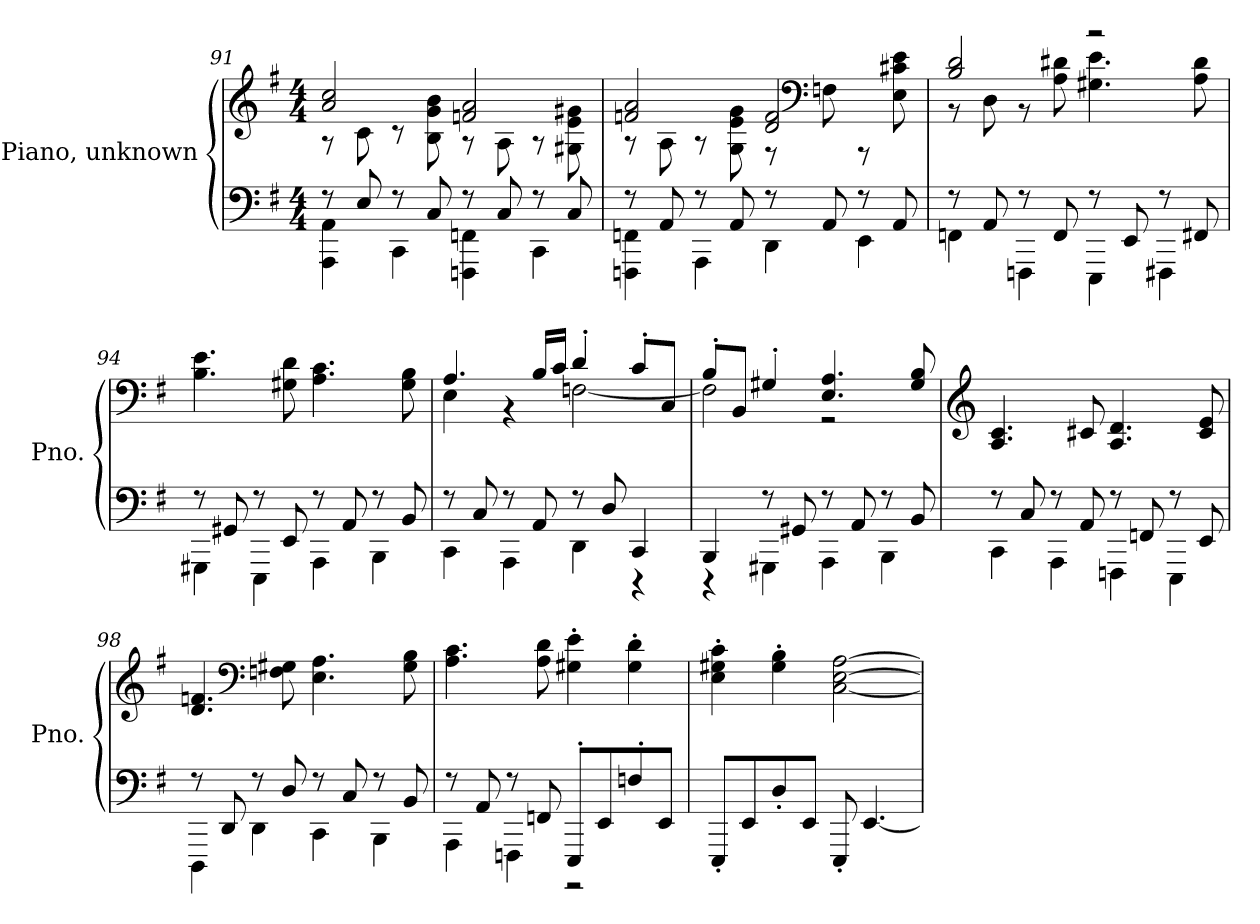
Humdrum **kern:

**kern	**kern
*part1	*part1
*staff2	*staff1
*I"Piano, unknown	*
*I'Pno.	*
!!LO:LB:g=z
*clefF4	*clefG2
*k[f#]	*k[f#]
*M4/4	*M4/4
=91	=91
*^	*^
8r	4AAA\ 4AA\	2a/ 2cc/	8r
8E/	.	.	8c\
8r	4CC\	.	8r
8C/	.	.	8B\ 8g\ 8b\
8r	4FFFn\ 4FFn\	2fn/ 2a/	8r
8C/	.	.	8A\
8r	4CC\	.	8r
8C/	.	.	8G#X\ 8e\ 8g#X\
=92	=92	=92	=92
8r	4FFFn\ 4FFn\	2fn/ 2a/	8r
8AA/	.	.	8A\
8r	4AAA\	.	8r
8AA/	.	.	8G\ 8e\ 8g\
8r	4DD\	2d/ 2f/	8r
*	*	*clefF4	*
8AA/	.	.	8Fn\
8r	4EE\	.	8r
8AA/	.	.	8E\ 8c#X\ 8e\
=93	=93	=93	=93
8r	4FFn\	2B/ 2d/	8r
8AA/	.	.	8D\
8r	4FFFn\	.	8r
8FF/	.	.	8A\ 8d#X\
8r	4EEE\	2r	4.G#X\ 4.e\
8EE/	.	.	.
8r	4FFF#X\	.	.
8FF#X/	.	.	8A\ 8d#\
*	*	*v	*v
!!LO:PB:g=z
=94	=94	=94
8r	4GGG#X\	4.B\ 4.e\
8GG#X/	.	.
8r	4EEE\	.
8EE/	.	8G#X\ 8d\
8r	4AAA\	4.A\ 4.c\
8AA/	.	.
8r	4BBB\	.
8BB/	.	8G#\ 8B\
=95	=95	=95
*	*	*^
8r	4CC\	4.A/	4E\
8C/	.	.	.
8r	4AAA\	.	4r
8AA/	.	16B/LL	.
.	.	16c/JJ	.
8r	4DD\	4d'/	[2Fn\
8D/	.	.	.
4CC/	4r	8c'/L	.
.	.	8C/J	.
=96	=96	=96	=96
4BBB/	4r	8B'/L	2F\]
.	.	8BB/J	.
8r	4GGG#X\	4G#X'/	.
8GG#X/	.	.	.
8r	4AAA\	4.E/ 4.A/	2r
8AA/	.	.	.
8r	4BBB\	.	.
8BB/	.	8G#/ 8B/	.
*	*	*v	*v
!!LO:LB:g=z
=97	=97	=97
*	*	*clefG2
8r	4CC\	4.A/ 4.c/
8C/	.	.
8r	4AAA\	.
8AA/	.	8c#X/
8r	4FFFn\	4.A/ 4.d/
8FFn/	.	.
8r	4EEE\	.
8EE/	.	8c#/ 8e/
=98	=98	=98
8r	4DDD\	4.d/ 4.fn/
8DD/	.	.
8r	4DD\	.
*	*	*clefF4
8D/	.	8Fn\ 8G#X\
8r	4CC\	4.E\ 4.A\
8C/	.	.
8r	4BBB\	.
8BB/	.	8G#\ 8B\
=99	=99	=99
8r	4AAA\	4.A\ 4.c\
8AA/	.	.
8r	4FFFn\	.
8FFn/	.	8A\ 8d\
8EEE'/L	2r	4G#X\' 4e\'
8EE/	.	.
8Fn'/	.	4G#\' 4d\'
8EE/J	.	.
*v	*v	*
!!LO:LB:g=z
=100	=100
8EEE'/L	4E\' 4G#X\' 4c\'
8EE/	.
8D'/	4G#\' 4B\'
8EE/J	.
8EEE'/	[2C\ [2E\ [2A\
[4.EE/	.
=	=
*-	*-
